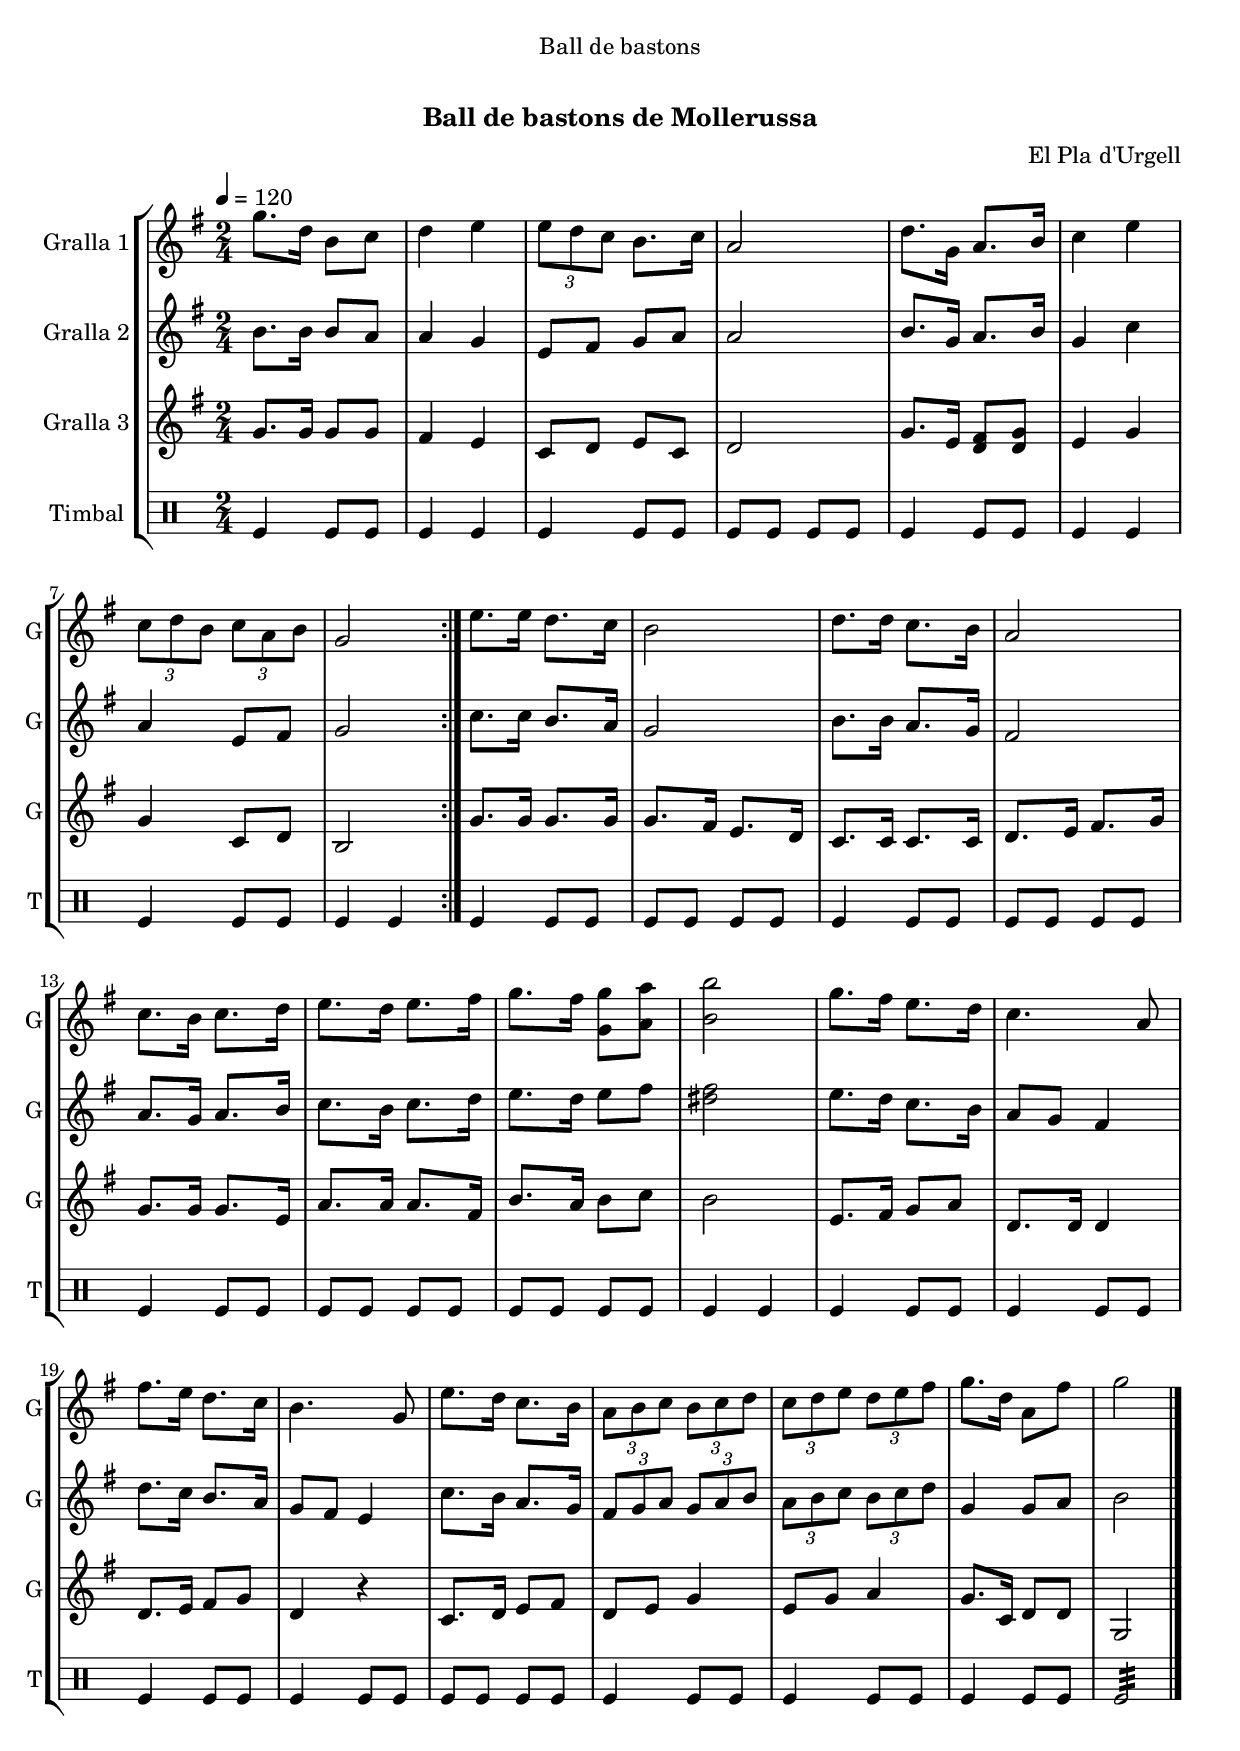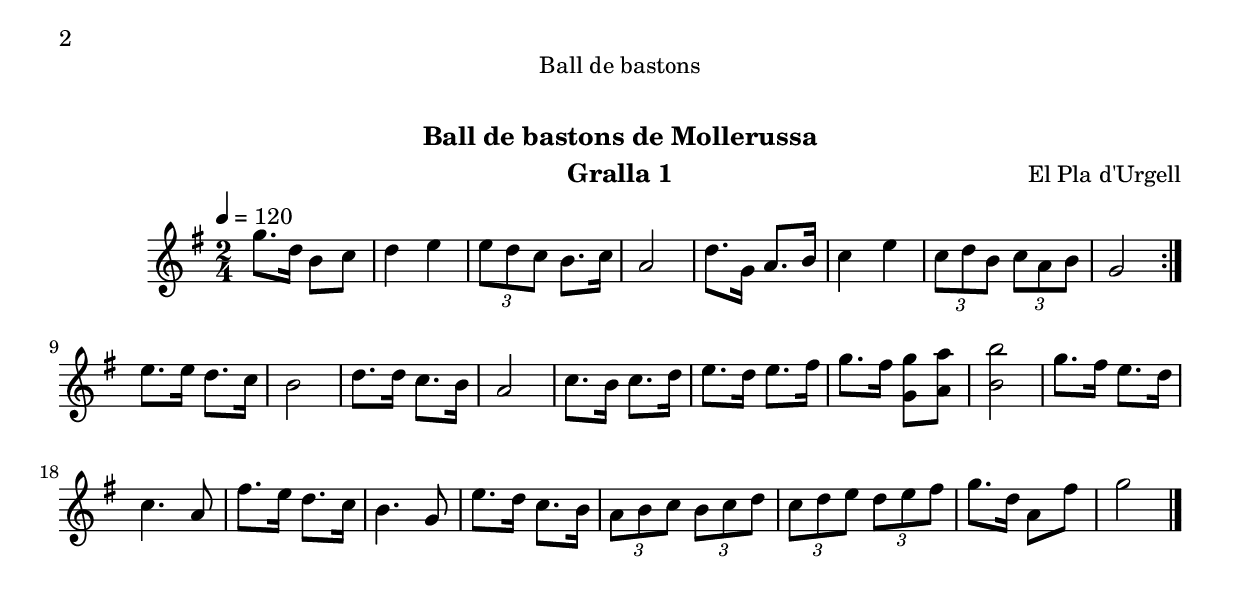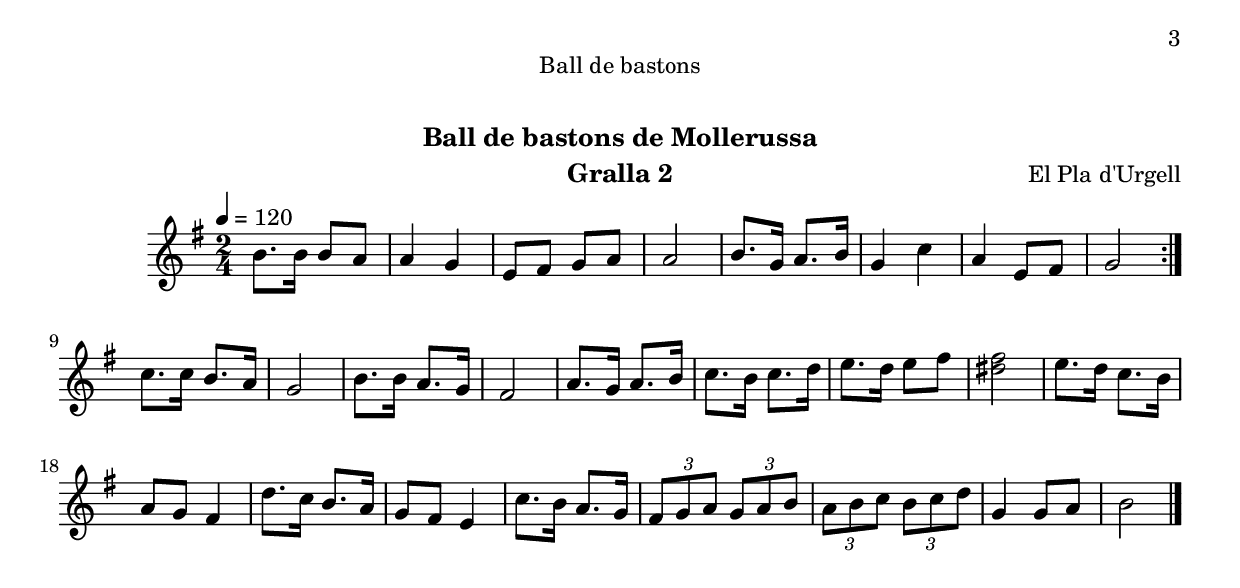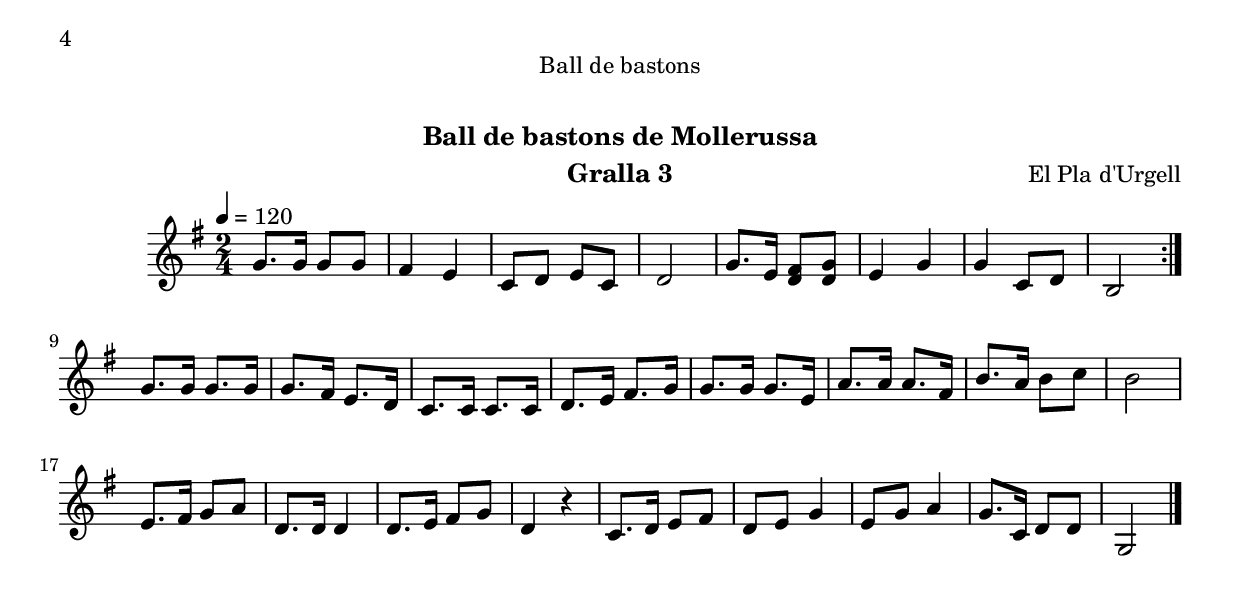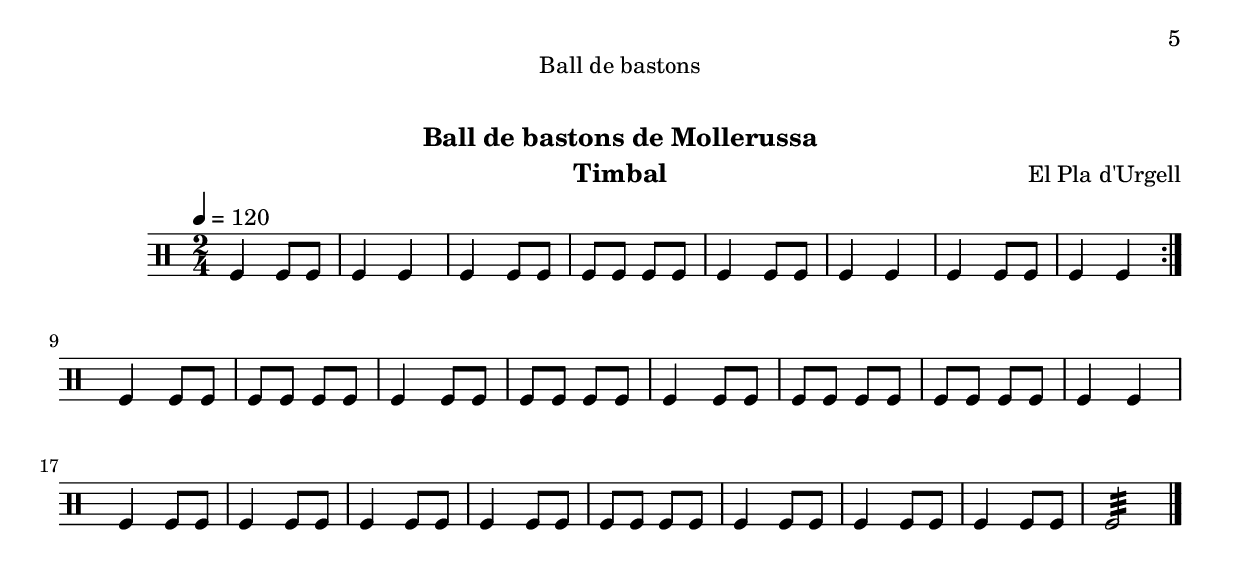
\version "2.16.0"

\header {
  dedication="Ball de bastons"
  title="   "
  subtitle="Ball de bastons de Mollerussa"
  subsubtitle=""
  poet=""
  meter=""
  piece=""
  composer="El Pla d'Urgell"
  arranger=""
  opus=""
  instrument=""
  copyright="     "
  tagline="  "
}

liniaroAa =
\relative g''
{
  \tempo 4=120
  \clef treble
  \key g \major
  \time 2/4
  \repeat volta 2 { g8. d16 b8 c  |
  d4 e  |
  \times 2/3 { e8 d c } b8. c16  |
  a2  |
  %05
  d8. g,16 a8. b16  |
  c4 e  |
  \times 2/3 { c8 d b } \times 2/3 { c a b }  |
  g2  | }
  e'8. e16 d8. c16  |
  %10
  b2  |
  d8. d16 c8. b16  |
  a2  |
  c8. b16 c8. d16  |
  e8. d16 e8. fis16  |
  %15
  g8. fis16 <g, g'>8 <a a'>  |
  <b b'>2  |
  g'8. fis16 e8. d16  |
  c4. a8  |
  fis'8. e16 d8. c16  |
  %20
  b4. g8  |
  e'8. d16 c8. b16  |
  \times 2/3 { a8 b c } \times 2/3 { b c d }  |
  \times 2/3 { c8 d e } \times 2/3 { d e fis }  |
  g8. d16 a8 fis'  |
  %25
  g2  \bar "|."
}

liniaroAb =
\relative b'
{
  \tempo 4=120
  \clef treble
  \key g \major
  \time 2/4
  \repeat volta 2 { b8. b16 b8 a  |
  a4 g  |
  e8 fis g a  |
  a2  |
  %05
  b8. g16 a8. b16  |
  g4 c  |
  a4 e8 fis  |
  g2  | }
  c8. c16 b8. a16  |
  %10
  g2  |
  b8. b16 a8. g16  |
  fis2  |
  a8. g16 a8. b16  |
  c8. b16 c8. d16  |
  %15
  e8. d16 e8 fis  |
  <dis fis>2  |
  e8. d16 c8. b16  |
  a8 g fis4  |
  d'8. c16 b8. a16  |
  %20
  g8 fis e4  |
  c'8. b16 a8. g16  |
  \times 2/3 { fis8 g a } \times 2/3 { g a b }  |
  \times 2/3 { a8 b c } \times 2/3 { b c d }  |
  g,4 g8 a  |
  %25
  b2  \bar "|."
}

liniaroAc =
\relative g'
{
  \tempo 4=120
  \clef treble
  \key g \major
  \time 2/4
  \repeat volta 2 { g8. g16 g8 g  |
  fis4 e  |
  c8 d e c  |
  d2  |
  %05
  g8. e16 <d fis>8 <d g>  |
  e4 g  |
  g4 c,8 d  |
  b2  | }
  g'8. g16 g8. g16  |
  %10
  g8. fis16 e8. d16  |
  c8. c16 c8. c16  |
  d8. e16 fis8. g16  |
  g8. g16 g8. e16  |
  a8. a16 a8. fis16  |
  %15
  b8. a16 b8 c  |
  b2  |
  e,8. fis16 g8 a  |
  d,8. d16 d4  |
  d8. e16 fis8 g  |
  %20
  d4 r  |
  c8. d16 e8 fis  |
  d8 e g4  |
  e8 g a4  |
  g8. c,16 d8 d  |
  %25
  g,2  \bar "|."
}

liniaroAd =
\drummode
{
  \tempo 4=120
  \time 2/4
  \repeat volta 2 { tomfl4 tomfl8 tomfl  |
  tomfl4 tomfl  |
  tomfl4 tomfl8 tomfl  |
  tomfl8 tomfl tomfl tomfl  |
  %05
  tomfl4 tomfl8 tomfl  |
  tomfl4 tomfl  |
  tomfl4 tomfl8 tomfl  |
  tomfl4 tomfl  | }
  tomfl4 tomfl8 tomfl  |
  %10
  tomfl8 tomfl tomfl tomfl  |
  tomfl4 tomfl8 tomfl  |
  tomfl8 tomfl tomfl tomfl  |
  tomfl4 tomfl8 tomfl  |
  tomfl8 tomfl tomfl tomfl  |
  %15
  tomfl8 tomfl tomfl tomfl  |
  tomfl4 tomfl  |
  tomfl4 tomfl8 tomfl  |
  tomfl4 tomfl8 tomfl  |
  tomfl4 tomfl8 tomfl  |
  %20
  tomfl4 tomfl8 tomfl  |
  tomfl8 tomfl tomfl tomfl  |
  tomfl4 tomfl8 tomfl  |
  tomfl4 tomfl8 tomfl  |
  tomfl4 tomfl8 tomfl  |
  %25
  tomfl2:32  \bar "|."
}

\bookpart {
  \score {
    \new StaffGroup {
      \override Score.RehearsalMark #'self-alignment-X = #LEFT
      <<
        \new Staff \with {instrumentName = #"Gralla 1" shortInstrumentName = #"G"} \liniaroAa
        \new Staff \with {instrumentName = #"Gralla 2" shortInstrumentName = #"G"} \liniaroAb
        \new Staff \with {instrumentName = #"Gralla 3" shortInstrumentName = #"G"} \liniaroAc
        \new DrumStaff \with {instrumentName = #"Timbal" shortInstrumentName = #"T"} \liniaroAd
      >>
    }
    \layout {}
  }\score { \unfoldRepeats
    \new StaffGroup {
      \override Score.RehearsalMark #'self-alignment-X = #LEFT
      <<
        \new Staff \with {instrumentName = #"Gralla 1" shortInstrumentName = #"G"} \liniaroAa
        \new Staff \with {instrumentName = #"Gralla 2" shortInstrumentName = #"G"} \liniaroAb
        \new Staff \with {instrumentName = #"Gralla 3" shortInstrumentName = #"G"} \liniaroAc
        \new DrumStaff \with {instrumentName = #"Timbal" shortInstrumentName = #"T"} \liniaroAd
      >>
    }
    \midi {}
  }
}

\bookpart {
  \header {instrument="Gralla 1"}
  \score {
    \new StaffGroup {
      \override Score.RehearsalMark #'self-alignment-X = #LEFT
      <<
        \new Staff \liniaroAa
      >>
    }
    \layout {}
  }\score { \unfoldRepeats
    \new StaffGroup {
      \override Score.RehearsalMark #'self-alignment-X = #LEFT
      <<
        \new Staff \liniaroAa
      >>
    }
    \midi {}
  }
}

\bookpart {
  \header {instrument="Gralla 2"}
  \score {
    \new StaffGroup {
      \override Score.RehearsalMark #'self-alignment-X = #LEFT
      <<
        \new Staff \liniaroAb
      >>
    }
    \layout {}
  }\score { \unfoldRepeats
    \new StaffGroup {
      \override Score.RehearsalMark #'self-alignment-X = #LEFT
      <<
        \new Staff \liniaroAb
      >>
    }
    \midi {}
  }
}

\bookpart {
  \header {instrument="Gralla 3"}
  \score {
    \new StaffGroup {
      \override Score.RehearsalMark #'self-alignment-X = #LEFT
      <<
        \new Staff \liniaroAc
      >>
    }
    \layout {}
  }\score { \unfoldRepeats
    \new StaffGroup {
      \override Score.RehearsalMark #'self-alignment-X = #LEFT
      <<
        \new Staff \liniaroAc
      >>
    }
    \midi {}
  }
}

\bookpart {
  \header {instrument="Timbal"}
  \score {
    \new StaffGroup {
      \override Score.RehearsalMark #'self-alignment-X = #LEFT
      <<
        \new DrumStaff \liniaroAd
      >>
    }
    \layout {}
  }\score { \unfoldRepeats
    \new StaffGroup {
      \override Score.RehearsalMark #'self-alignment-X = #LEFT
      <<
        \new DrumStaff \liniaroAd
      >>
    }
    \midi {}
  }
}

